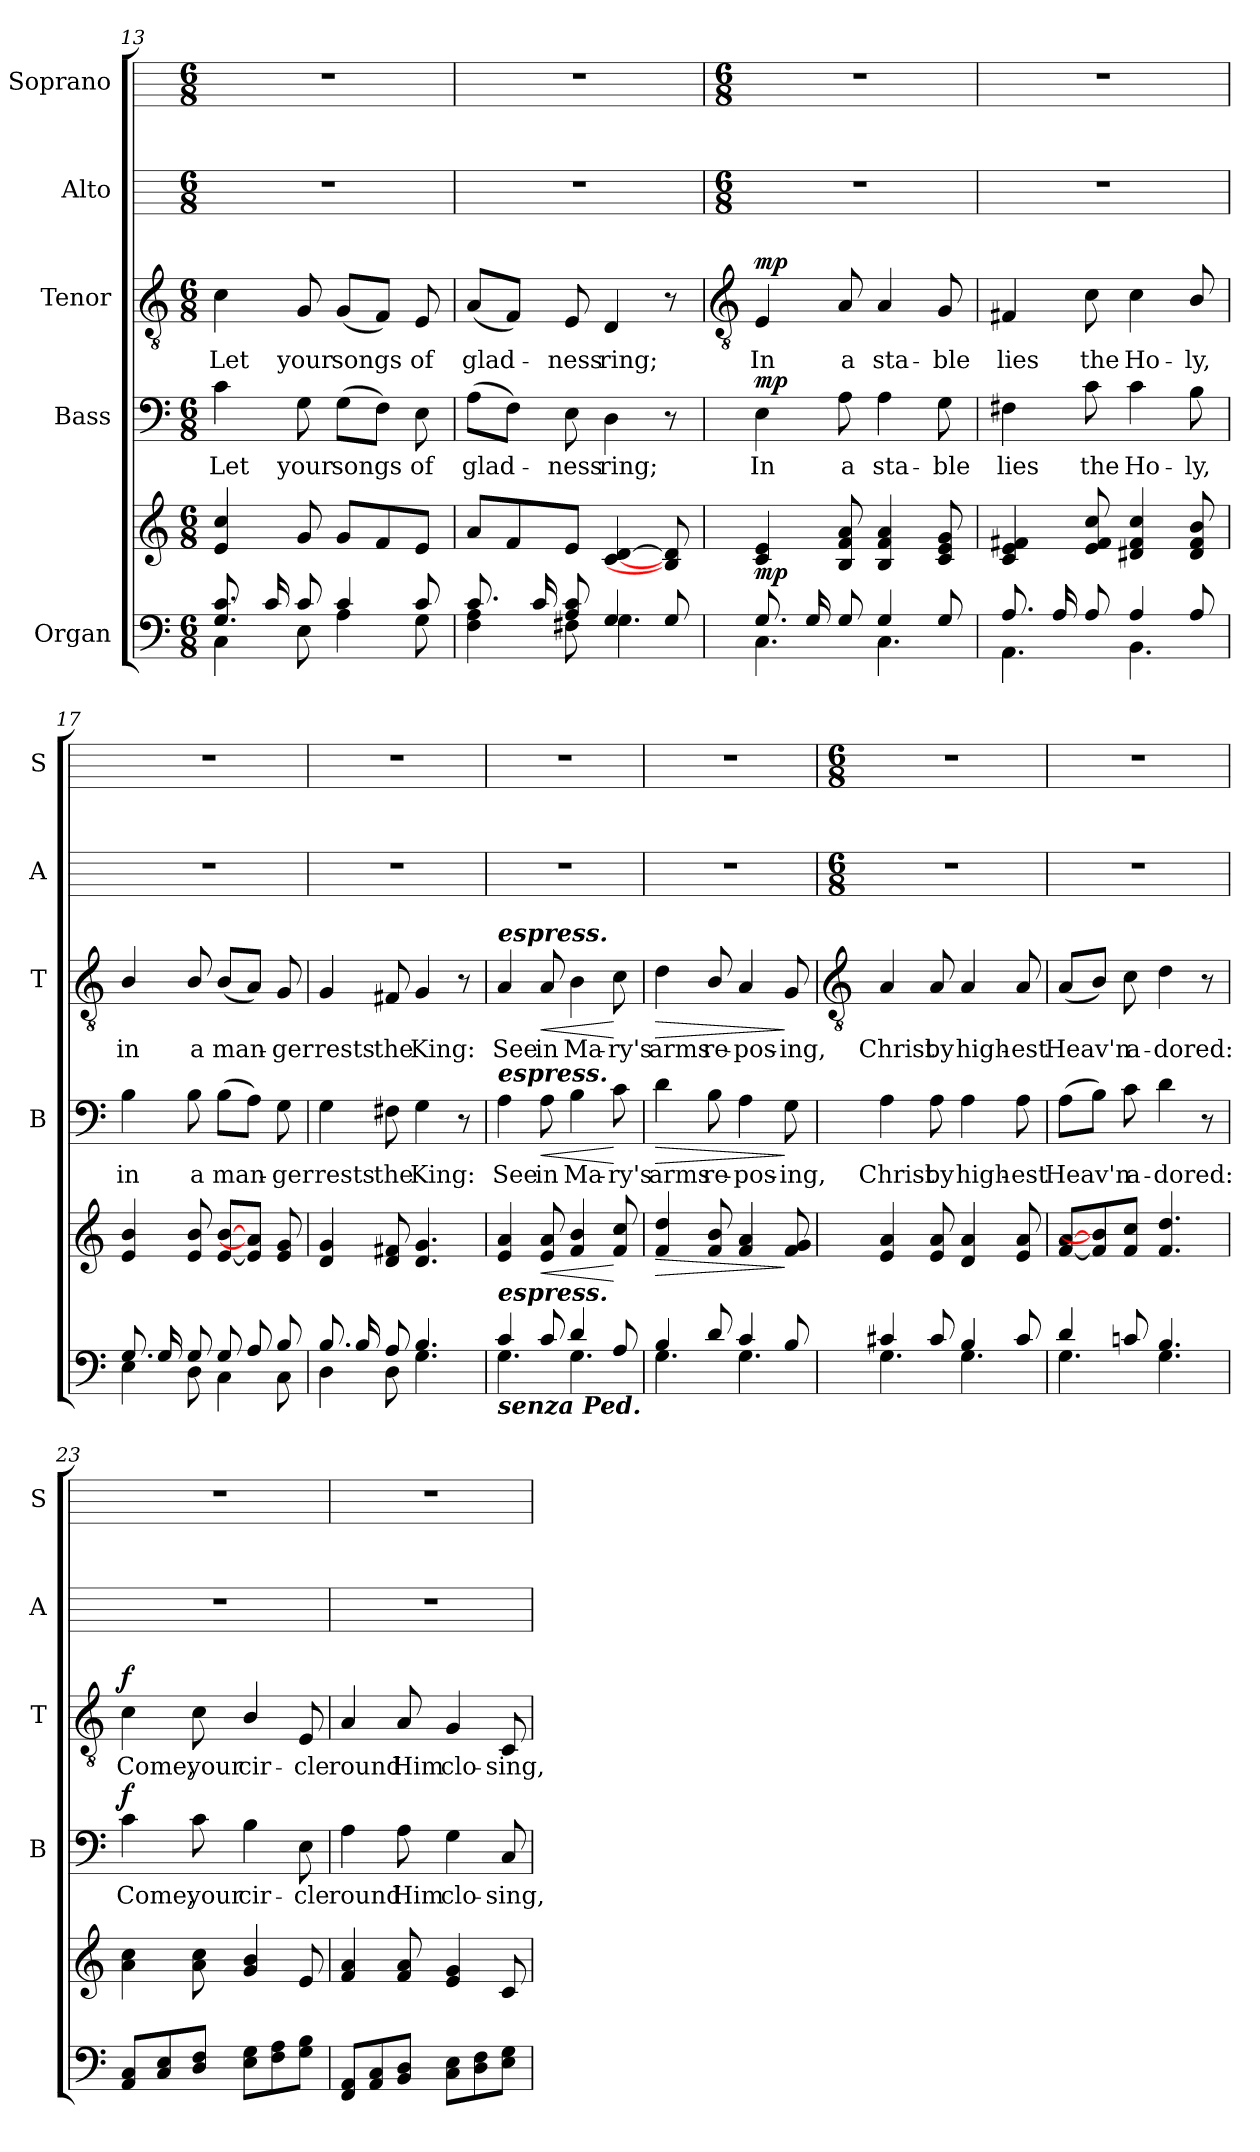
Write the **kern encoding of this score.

**kern	**kern	**dynam	**kern	**text	**dynam	**kern	**text	**dynam	**kern	**kern
*part5	*part5	*part5	*part4	*part4	*part4	*part3	*part3	*part3	*part2	*part1
*staff6	*staff5	*staff5/6	*staff4	*staff4	*staff4	*staff3	*staff3	*staff3	*staff2	*staff1
*I"Organ	*	*	*I"Bass	*	*	*I"Tenor	*	*	*I"Alto	*I"Soprano
*	*	*	*I'B	*	*	*I'T	*	*	*I'A	*I'S
*clefF4	*clefG2	*	*clefF4	*	*	*clefGv2	*	*	*	*
*k[]	*k[]	*	*k[]	*	*	*k[]	*	*	*	*
*C:	*C:	*	*C:	*	*	*C:	*	*	*	*
*M6/8	*M6/8	*	*M6/8	*	*	*M6/8	*	*	*M6/8	*M6/8
=13	=13	=13	=13	=13	=13	=13	=13	=13	=13	=13
*^	*	*	*	*	*	*	*	*	*	*
!	!	!	!	!	!LO:LY:b	!	!	!LO:LY:b	!	!	!
8.G/ 8.c/L	4C\	4e 4cc	.	4c	Let	.	4c	Let	.	2.r	2.r
16c/L	.	.	.	.	.	.	.	.	.	.	.
!	!	!	!	!	!LO:LY:b	!	!	!LO:LY:b	!	!	!
8c/J	8E\	8g	.	8G	your	.	8G	your	.	.	.
!	!	!	!	!	!LO:LY:b	!	!	!LO:LY:b	!	!	!
4c/	4A\	8gL	.	(>8GL	songs	.	(<8GL	songs	.	.	.
.	.	8f	.	8FJ)	.	.	8FJ)	.	.	.	.
!	!	!	!	!	!LO:LY:b	!	!	!LO:LY:b	!	!	!
8c/	8G\	8eJ	.	8E	of	.	8E	of	.	.	.
=14	=14	=14	=14	=14	=14	=14	=14	=14	=14	=14	=14
!	!	!	!	!	!LO:LY:b	!	!	!LO:LY:b	!	!	!
8.c/L	4F\ 4A\	8aL	.	(>8AL	glad-	.	(<8AL	glad-	.	2.r	2.r
.	.	8f	.	8FJ)	.	.	8FJ)	.	.	.	.
16c/L	.	.	.	.	.	.	.	.	.	.	.
!	!	!	!	!	!LO:LY:b	!	!	!LO:LY:b	!	!	!
8A/ 8c/J	8F#X\	8eJ	.	8E	ness	.	8E	ness	.	.	.
!	!	!	!	!	!LO:LY:b	!	!	!LO:LY:b	!	!	!
4G/	4.G\	[4c [4d	.	4D	ring;	.	4D	ring;	.	.	.
8G/	.	8B] 8d]	.	8r	.	.	8r	.	.	.	.
!!LO:LB:g=z
=15	=15	=15	=15	=15	=15	=15	=15	=15	=15	=15	=15
*	*	*	*	*	*	*	*clefGv2	*	*	*	*
*	*	*	*	*	*	*	*	*	*	*M6/8	*M6/8
!	!	!	!LO:DY:b	!	!LO:LY:b	!LO:DY:b	!	!LO:LY:b	!LO:DY:b	!	!
8.G/L	4.C\	4c 4e	mp	4E	In	mp	4E	In	mp	2.r	2.r
16G/L	.	.	.	.	.	.	.	.	.	.	.
!	!	!	!	!	!LO:LY:b	!	!	!LO:LY:b	!	!	!
8G/J	.	8B 8f 8a	.	8A	a	.	8A	a	.	.	.
!	!	!	!	!	!LO:LY:b	!	!	!LO:LY:b	!	!	!
4G/	4.C\	4B 4f 4a	.	4A	sta-	.	4A	sta-	.	.	.
!	!	!	!	!	!LO:LY:b	!	!	!LO:LY:b	!	!	!
8G/	.	8c 8e 8g	.	8G	-ble	.	8G	-ble	.	.	.
=16	=16	=16	=16	=16	=16	=16	=16	=16	=16	=16	=16
!	!	!	!	!	!LO:LY:b	!	!	!LO:LY:b	!	!	!
8.A/L	4.AA\	4c 4e 4f#X	.	4F#X	lies	.	4F#X	lies	.	2.r	2.r
16A/L	.	.	.	.	.	.	.	.	.	.	.
!	!	!	!	!	!LO:LY:b	!	!	!LO:LY:b	!	!	!
8A/J	.	8e 8f# 8cc	.	8c	the	.	8c	the	.	.	.
!	!	!	!	!	!LO:LY:b	!	!	!LO:LY:b	!	!	!
4A/	4.BB\	4d#X 4f# 4cc	.	4c	Ho-	.	4c	Ho-	.	.	.
!	!	!	!	!	!LO:LY:b	!	!	!LO:LY:b	!	!	!
8A/	.	8d# 8f# 8b	.	8B	-ly,	.	8B/	-ly,	.	.	.
=17	=17	=17	=17	=17	=17	=17	=17	=17	=17	=17	=17
!	!	!	!	!	!LO:LY:b	!	!	!LO:LY:b	!	!	!
8.G/L	4E\	4e/ 4b/	.	4B\	in	.	4B/	in	.	2.r	2.r
16G/L	.	.	.	.	.	.	.	.	.	.	.
!	!	!	!	!	!LO:LY:b	!	!	!LO:LY:b	!	!	!
8G/J	8D\	8e/ 8b/	.	8B\	a	.	8B/	a	.	.	.
!	!	!	!	!	!LO:LY:b	!	!	!LO:LY:b	!	!	!
8G/L	4C\	[8e [8bL	.	(>8BL	man-	.	(<8BL	man-	.	.	.
8A/	.	8e] 8a]J	.	8AJ)	.	.	8AJ)	.	.	.	.
!	!	!	!	!	!LO:LY:b	!	!	!LO:LY:b	!	!	!
8B/J	8C\	8e 8g	.	8G	ger	.	8G	ger	.	.	.
=18	=18	=18	=18	=18	=18	=18	=18	=18	=18	=18	=18
!	!	!	!	!	!LO:LY:b	!	!	!LO:LY:b	!	!	!
8.B/L	4D\	4d 4g	.	4G	rests	.	4G	rests	.	2.r	2.r
16B/L	.	.	.	.	.	.	.	.	.	.	.
!	!	!	!	!	!LO:LY:b	!	!	!LO:LY:b	!	!	!
8A/J	8D\	8d 8f#X	.	8F#X	the	.	8F#X	the	.	.	.
!	!	!	!	!	!LO:LY:b	!	!	!LO:LY:b	!	!	!
4.B/	4.G\	4.d 4.g	.	4G	King:	.	4G	King:	.	.	.
.	.	.	.	8r	.	.	8r	.	.	.	.
=19	=19	=19	=19	=19	=19	=19	=19	=19	=19	=19	=19
!	!	!	!	!	!	!	!LO:TX:a:Bi:t=espress.	!	!	!	!
!	!	!	!	!LO:TX:a:Bi:t=espress.	!	!	!	!	!	!	!
!	!	!LO:TX:b:Bi:t=espress.	!	!	!	!	!	!	!	!	!
!LO:TX:b:Bi:t=senza Ped.	!	!	!	!	!	!	!	!	!	!	!
!	!	!	!	!	!LO:LY:b	!	!	!LO:LY:b	!	!	!
4c/	4.G\	4e 4a	.	4A	See	.	4A	See	.	2.r	2.r
!	!	!	!LO:HP:b	!	!LO:LY:b	!LO:HP:b	!	!LO:LY:b	!LO:HP:b	!	!
8c/	.	8e 8a	<	8A	in	<	8A	in	<	.	.
!	!	!	!	!	!LO:LY:b	!	!	!LO:LY:b	!	!	!
4d/	4.G\	4f 4b	.	4B	Ma-	.	4B	Ma-	.	.	.
!	!	!	!	!	!LO:LY:b	!	!	!LO:LY:b	!	!	!
8A/	.	8f 8cc	[	8c	-ry's	[	8c	-ry's	[	.	.
=20	=20	=20	=20	=20	=20	=20	=20	=20	=20	=20	=20
!	!	!	!LO:HP:b	!	!LO:LY:b	!LO:HP:b	!	!LO:LY:b	!LO:HP:b	!	!
4B/	4.G\	4f 4dd	>	4d	arms	>	4d	arms	>	2.r	2.r
!	!	!	!	!	!LO:LY:b	!	!	!LO:LY:b	!	!	!
8d/	.	8f/ 8b/	.	8B\	re-	.	8B/	re-	.	.	.
!	!	!	!	!	!LO:LY:b	!	!	!LO:LY:b	!	!	!
4c/	4.G\	4f 4a	.	4A	-pos-	.	4A	-pos-	.	.	.
!	!	!	!	!	!LO:LY:b	!	!	!LO:LY:b	!	!	!
8B/	.	8f 8g	]	8G	-ing,	]	8G	-ing,	]	.	.
!!LO:LB:g=z
=21	=21	=21	=21	=21	=21	=21	=21	=21	=21	=21	=21
*	*	*	*	*	*	*	*clefGv2	*	*	*	*
*	*	*	*	*	*	*	*	*	*	*M6/8	*M6/8
!	!	!	!	!	!LO:LY:b	!	!	!LO:LY:b	!	!	!
4c#X/	4.G	4e 4a	.	4A	Christ	.	4A	Christ	.	2.r	2.r
!	!	!	!	!	!LO:LY:b	!	!	!LO:LY:b	!	!	!
8c#/	.	8e 8a	.	8A	by	.	8A	by	.	.	.
!	!	!	!	!	!LO:LY:b	!	!	!LO:LY:b	!	!	!
4B/	4.G	4d 4a	.	4A	high-	.	4A	high-	.	.	.
!	!	!	!	!	!LO:LY:b	!	!	!LO:LY:b	!	!	!
8c#/	.	8e 8a	.	8A	-est	.	8A	-est	.	.	.
=22	=22	=22	=22	=22	=22	=22	=22	=22	=22	=22	=22
!	!	!	!	!	!LO:LY:b	!	!	!LO:LY:b	!	!	!
4d/	4.G	[8f [8aL	.	(>8AL	Heav'n	.	(<8AL	Heav'n	.	2.r	2.r
.	.	8f] 8b]	.	8BJ)	.	.	8BJ)	.	.	.	.
!	!	!	!	!	!LO:LY:b	!	!	!LO:LY:b	!	!	!
8cn/	.	8f 8ccJ	.	8c	a-	.	8c	a-	.	.	.
!	!	!	!	!	!LO:LY:b	!	!	!LO:LY:b	!	!	!
4.B/	4.G	4.f 4.dd	.	4d	-dored:	.	4d	-dored:	.	.	.
.	.	.	.	8r	.	.	8r	.	.	.	.
=23	=23	=23	=23	=23	=23	=23	=23	=23	=23	=23	=23
!	!	!	!LO:DY:b=2	!	!LO:LY:b	!	!	!LO:LY:b	!	!	!
!	!	!	!LO:DY:n=1:b	!	!	!LO:DY:b	!	!	!LO:DY:b	!	!
2ryy	8AA 8CL	4a 4cc	mf mf	4c	Come,	f	4c	Come,	f	2.r	2.r
.	8C 8E	.	.	.	.	.	.	.	.	.	.
!	!	!	!	!	!LO:LY:b	!	!	!LO:LY:b	!	!	!
.	8D 8FJ	8a 8cc	.	8c	your	.	8c	your	.	.	.
!	!	!	!	!	!LO:LY:b	!	!	!LO:LY:b	!	!	!
.	8E 8GL	4g/ 4b/	.	4B\	cir-	.	4B/	cir-	.	.	.
8ryy	8F 8A	.	.	.	.	.	.	.	.	.	.
!	!	!	!	!	!LO:LY:b	!	!	!LO:LY:b	!	!	!
8ryy	8G 8BJ	8e	.	8E	-cle	.	8E	-cle	.	.	.
=24	=24	=24	=24	=24	=24	=24	=24	=24	=24	=24	=24
!	!	!	!	!	!LO:LY:b	!	!	!LO:LY:b	!	!	!
2ryy	8FF 8AAL	4f 4a	.	4A	round	.	4A	round	.	2.r	2.r
.	8AA 8C	.	.	.	.	.	.	.	.	.	.
!	!	!	!	!	!LO:LY:b	!	!	!LO:LY:b	!	!	!
.	8BB 8DJ	8f 8a	.	8A	Him	.	8A	Him	.	.	.
!	!	!	!	!	!LO:LY:b	!	!	!LO:LY:b	!	!	!
.	8C 8EL	4e 4g	.	4G	clo-	.	4G	clo-	.	.	.
8ryy	8D 8F	.	.	.	.	.	.	.	.	.	.
!	!	!	!	!	!LO:LY:b	!	!	!LO:LY:b	!	!	!
8ryy	8E 8GJ	8c	.	8C	-sing,	.	8C	-sing,	.	.	.
*v	*v	*	*	*	*	*	*	*	*	*	*
=	=	=	=	=	=	=	=	=	=	=
*-	*-	*-	*-	*-	*-	*-	*-	*-	*-	*-
